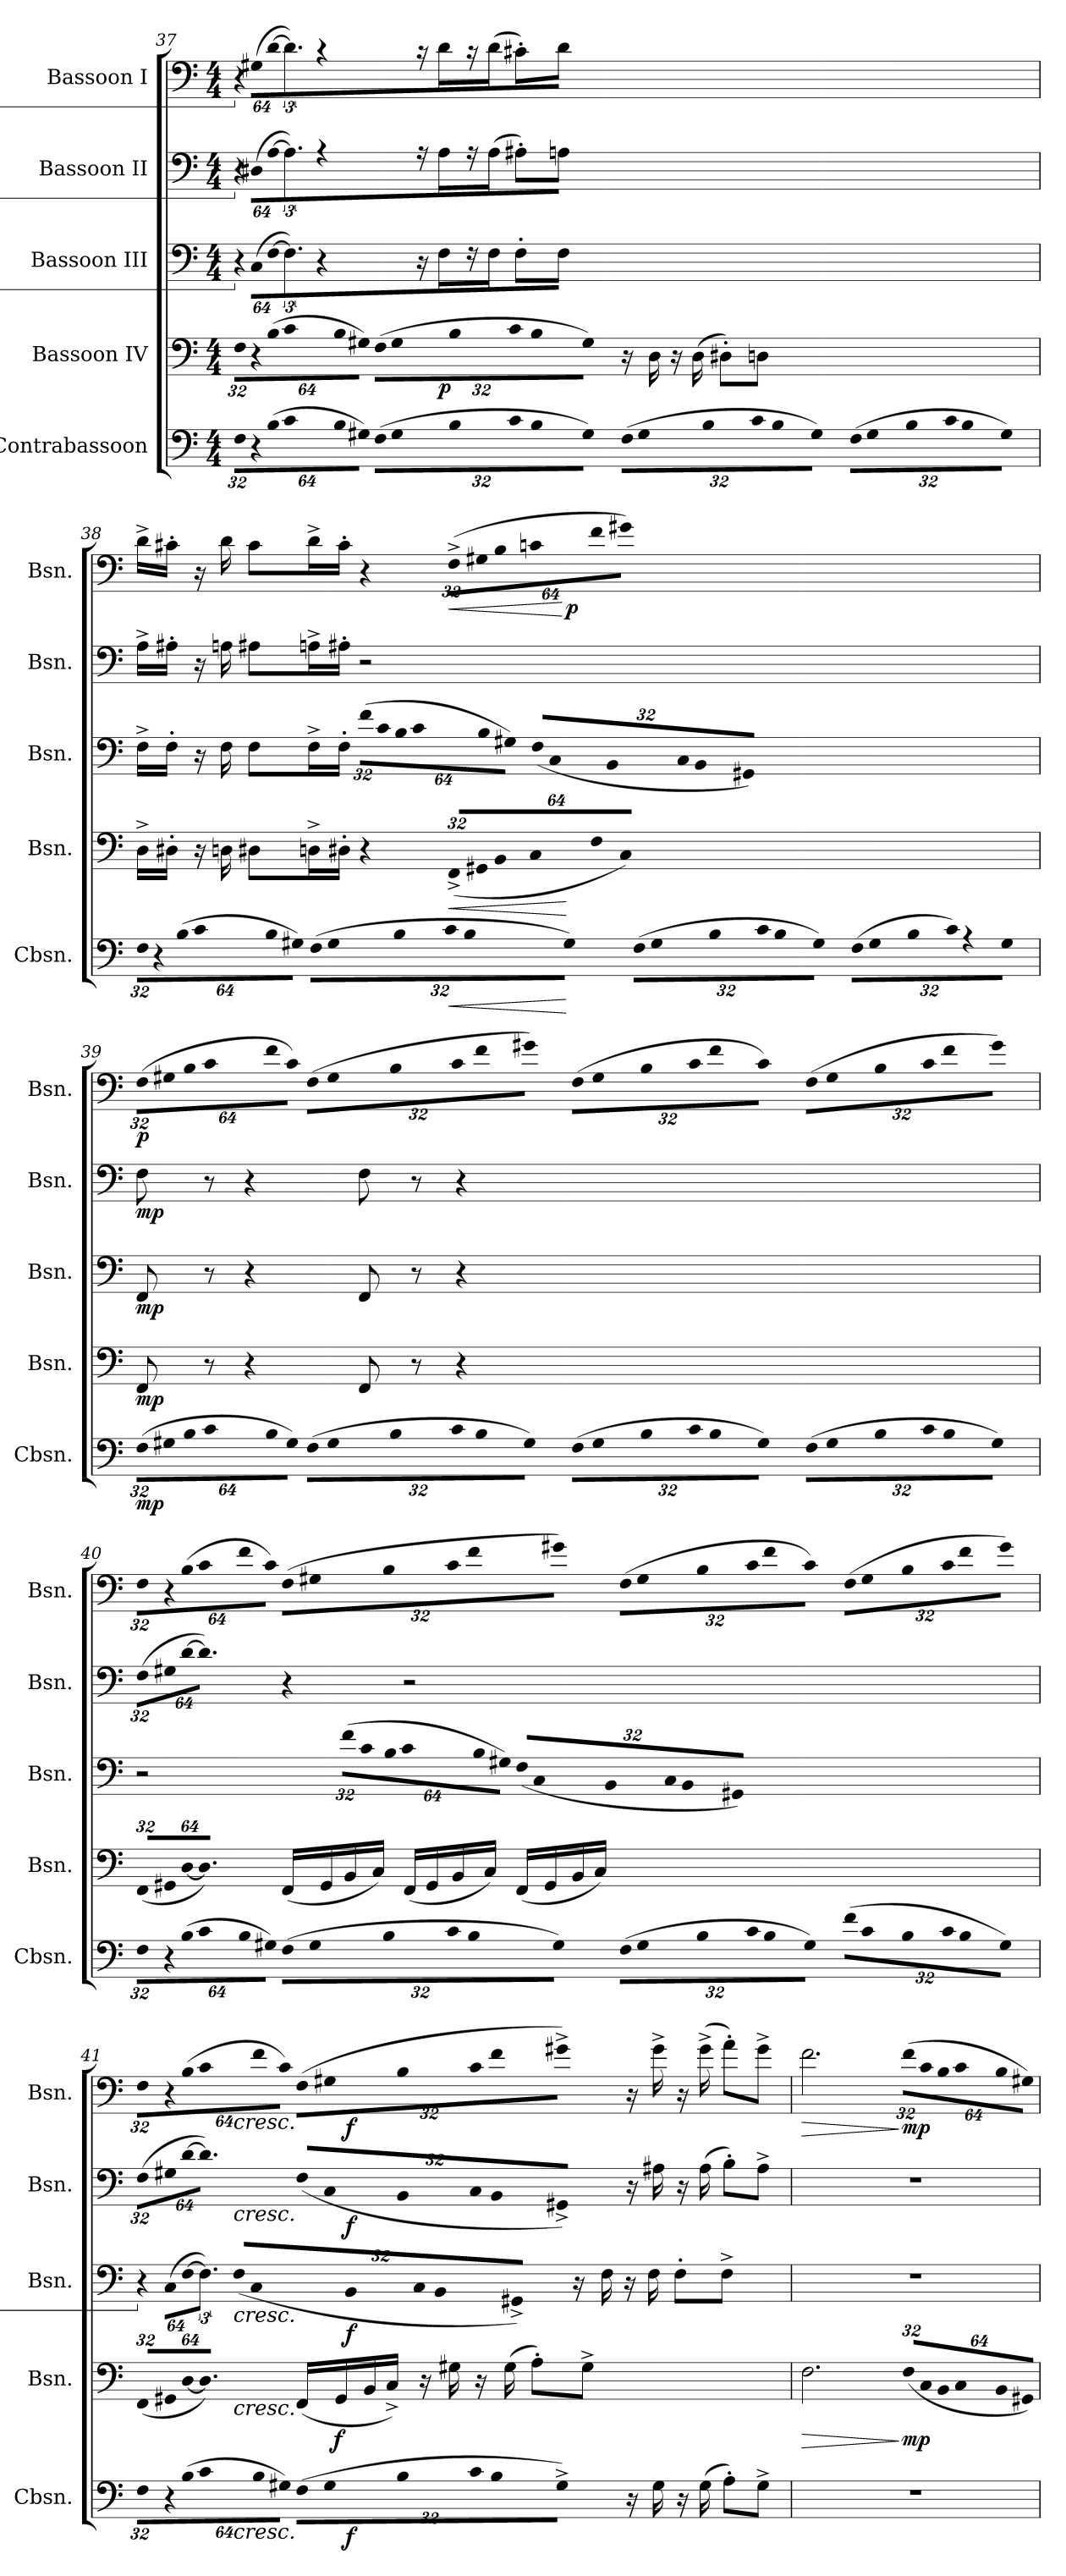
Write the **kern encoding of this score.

**kern	**dynam	**kern	**dynam	**kern	**dynam	**kern	**dynam	**kern	**dynam
*part5	*part5	*part4	*part4	*part3	*part3	*part2	*part2	*part1	*part1
*staff5	*staff5	*staff4	*staff4	*staff3	*staff3	*staff2	*staff2	*staff1	*staff1
*I"Contrabassoon	*	*I"Bassoon IV	*	*I"Bassoon III	*	*I"Bassoon II	*	*I"Bassoon I	*
*I'Cbsn.	*	*I'Bsn.	*	*I'Bsn.	*	*I'Bsn.	*	*I'Bsn.	*
*clefF4	*	*clefF4	*	*clefF4	*	*clefF4	*	*clefF4	*
*ITrd7c12	*	*	*	*	*	*	*	*	*
*k[]	*	*k[]	*	*k[]	*	*k[]	*	*k[]	*
*C:	*	*C:	*	*C:	*	*C:	*	*C:	*
*M4/4	*	*M4/4	*	*M4/4	*	*M4/4	*	*M4/4	*
*Xbrackettup	*	*	*	*	*	*	*	*	*
=37	=37	=37	=37	=37	=37	=37	=37	=37	=37
!LO:N:vis=16	!	!	!	!	!	!	!	!	!
*	*	*Xbrackettup	*	*	*	*	*	*	*
!	!	!LO:N:vis=16	!	!LO:N:vis=16	!	!LO:N:vis=16	!	!LO:N:vis=16	!
512%21FFi\LL	.	512%21Fi\LL	.	512%21r	.	512%21r	.	512%21r	.
!LO:N:vis=16	!	!LO:N:vis=16	!	!LO:N:vis=16	!	!LO:N:vis=16	!	!LO:N:vis=16	!
1024%43r	.	1024%43r	.	(1024%43Ci\LL	.	(1024%43D#Xi\LL	.	(1024%43G#Xi\LL	.
!LO:N:vis=16	!	!LO:N:vis=16	!	!LO:N:vis=16	!	!LO:N:vis=16	!	!LO:N:vis=16	!
(1024%43BBi\	.	(1024%43Bi\	.	[>1024%43Fi\J	.	[>1024%43Ai\J	.	[>1024%43di\J	.
!LO:N:vis=16	!	!LO:N:vis=16	!	!	!	!	!	!	!
512%21Ci\	.	512%21ci\	.	12.Fi\J])	.	12.Ai\J])	.	12.di\J])	.
!LO:N:vis=16	!	!LO:N:vis=16	!	!	!	!	!	!	!
1024%43BBi\	.	1024%43Bi\	.	.	.	.	.	.	.
!LO:N:vis=16	!	!LO:N:vis=16	!	!	!	!	!	!	!
1024%43GG#Xi\JJ)	.	1024%43G#Xi\JJ)	.	.	.	.	.	.	.
!LO:N:vis=16	!	!LO:N:vis=16	!	!	!	!	!	!	!
(512%21FFi\LL	.	(512%21Fi\LL	.	4r	.	4r	.	4r	.
!LO:N:vis=16	!	!LO:N:vis=16	!	!	!	!	!	!	!
1024%43GG#i\	.	1024%43G#i\	.	.	.	.	.	.	.
!LO:N:vis=16	!	!LO:N:vis=16	!	!	!	!	!	!	!
1024%43BBi\	.	1024%43Bi\	.	.	.	.	.	.	.
!LO:N:vis=16	!	!LO:N:vis=16	!	!	!	!	!	!	!
512%21Ci\	.	512%21ci\	.	.	.	.	.	.	.
!LO:N:vis=16	!	!LO:N:vis=16	!	!	!	!	!	!	!
1024%43BBi\	.	1024%43Bi\	.	.	.	.	.	.	.
!LO:N:vis=16	!	!LO:N:vis=16	!	!	!	!	!	!	!
1024%43GG#i\JJ)	.	1024%43G#i\JJ)	.	.	.	.	.	.	.
!LO:N:vis=16	!	!	!	!	!	!	!	!	!
(512%21FFi\LL	.	16r	.	16r	.	16r	.	16r	.
!LO:N:vis=16	!	!	!	!	!	!	!	!	!
1024%43GG#i\	.	.	.	.	.	.	.	.	.
.	.	16Di\	p	16Fi\	.	16Ai\	.	16di\	.
!LO:N:vis=16	!	!	!	!	!	!	!	!	!
1024%43BBi\	.	.	.	.	.	.	.	.	.
!LO:N:vis=16	!	!	!	!	!	!	!	!	!
512%21Ci\	.	16r	.	16r	.	16r	.	16r	.
!LO:N:vis=16	!	!	!	!	!	!	!	!	!
1024%43BBi\	.	.	.	.	.	.	.	.	.
.	.	(16Di\	.	16Fi\	.	(16Ai\	.	(16di\	.
!LO:N:vis=16	!	!	!	!	!	!	!	!	!
1024%43GG#i\JJ)	.	.	.	.	.	.	.	.	.
!LO:N:vis=16	!	!	!	!	!	!	!	!	!
(512%21FFi\LL	.	8D#X'i\L)	.	8F'i\L	.	8A#X'i\L)	.	8c#X'i\L)	.
!LO:N:vis=16	!	!	!	!	!	!	!	!	!
1024%43GG#i\	.	.	.	.	.	.	.	.	.
!LO:N:vis=16	!	!	!	!	!	!	!	!	!
1024%43BBi\	.	.	.	.	.	.	.	.	.
!LO:N:vis=16	!	!	!	!	!	!	!	!	!
512%21Ci\	.	8Dni\J	.	8Fi\J	.	8Ani\J	.	8di\J	.
!LO:N:vis=16	!	!	!	!	!	!	!	!	!
1024%43BBi\	.	.	.	.	.	.	.	.	.
!LO:N:vis=16	!	!	!	!	!	!	!	!	!
1024%43GG#i\JJ)	.	.	.	.	.	.	.	.	.
!!LO:PB:g=z
=38	=38	=38	=38	=38	=38	=38	=38	=38	=38
!LO:N:vis=16	!	!	!	!	!	!	!	!	!
512%21FFi\LL	.	16D^i\LL	.	16F^i\LL	.	16A^i\LL	.	16d^i\LL	.
!LO:N:vis=16	!	!	!	!	!	!	!	!	!
1024%43r	.	.	.	.	.	.	.	.	.
.	.	16D#X'i\JJ	.	16F'i\JJ	.	16A#X'i\JJ	.	16c#X'i\JJ	.
!LO:N:vis=16	!	!	!	!	!	!	!	!	!
(1024%43BBi\	.	.	.	.	.	.	.	.	.
!LO:N:vis=16	!	!	!	!	!	!	!	!	!
512%21Ci\	.	16r	.	16r	.	16r	.	16r	.
!LO:N:vis=16	!	!	!	!	!	!	!	!	!
1024%43BBi\	.	.	.	.	.	.	.	.	.
.	.	16Dni\	.	16Fi\	.	16Ani\	.	16di\	.
!LO:N:vis=16	!	!	!	!	!	!	!	!	!
1024%43GG#Xi\JJ)	.	.	.	.	.	.	.	.	.
!LO:N:vis=16	!	!	!	!	!	!	!	!	!
(512%21FFi\LL	.	8D#Xi\L	.	8Fi\L	.	8A#Xi\L	.	8c#i\L	.
!LO:N:vis=16	!	!	!	!	!	!	!	!	!
1024%43GG#i\	.	.	.	.	.	.	.	.	.
!LO:N:vis=16	!	!	!	!	!	!	!	!	!
1024%43BBi\	.	.	.	.	.	.	.	.	.
!LO:N:vis=16	!	!	!	!	!	!	!	!	!
512%21Ci\	.	16Dn^i\L	.	16F^i\L	.	16An^i\L	.	16d^i\L	.
!LO:N:vis=16	!	!	!	!	!	!	!	!	!
1024%43BBi\	.	.	.	.	.	.	.	.	.
.	.	16D#X'i\JJ	.	16F'i\JJ	.	16A#X'i\JJ	.	16c#'i\JJ	.
!LO:N:vis=16	!	!	!	!	!	!	!	!	!
1024%43GG#i\JJ)	.	.	.	.	.	.	.	.	.
!LO:N:vis=16	!	!	!	!	!	!	!	!	!
*	*	*	*	*Xbrackettup	*	*	*	*	*
!	!	!	!	!LO:N:vis=16	!	!	!	!	!
(512%21FFi\LL	.	4r	.	(512%21fi\LL	.	2r	.	4r	.
!LO:N:vis=16	!	!	!	!LO:N:vis=16	!	!	!	!	!
1024%43GG#i\	.	.	.	1024%43ci\	.	.	.	.	.
!LO:N:vis=16	!	!	!	!LO:N:vis=16	!	!	!	!	!
1024%43BBi\	.	.	.	1024%43Bi\	.	.	.	.	.
!LO:N:vis=16	!	!	!	!LO:N:vis=16	!	!	!	!	!
512%21Ci\	.	.	.	512%21ci\	.	.	.	.	.
!LO:N:vis=16	!	!	!	!LO:N:vis=16	!	!	!	!	!
1024%43BBi\	.	.	.	1024%43Bi\	.	.	.	.	.
!LO:N:vis=16	!	!	!	!LO:N:vis=16	!	!	!	!	!
1024%43GG#i\JJ)	.	.	.	1024%43G#Xi\JJ)	.	.	.	.	.
!LO:N:vis=16	!LO:HP:b	!LO:N:vis=16	!LO:HP:b	!LO:N:vis=16	!	!	!	!	!
*	*	*	*	*	*	*	*	*Xbrackettup	*
!	!	!	!	!	!	!	!	!LO:N:vis=16	!LO:HP:b
(512%21FFi\LL	<	(512%21FF^i/LL	<	(512%21Fi/LL	.	.	.	(512%21F^i\LL	<
!LO:N:vis=16	!	!LO:N:vis=16	!	!LO:N:vis=16	!	!	!	!LO:N:vis=16	!
1024%43GG#i\	.	1024%43GG#Xi/	.	1024%43Ci/	.	.	.	1024%43G#Xi\	.
!LO:N:vis=16	!	!LO:N:vis=16	!	!LO:N:vis=16	!	!	!	!LO:N:vis=16	!
1024%43BBi\	.	1024%43BBi/	.	1024%43BBi/	.	.	.	1024%43Bi\	.
!LO:N:vis=16	!	!LO:N:vis=16	!	!LO:N:vis=16	!	!	!	!LO:N:vis=16	!
512%21Ci\)	.	512%21Ci/	.	512%21Ci/	.	.	.	512%21cni\	.
!LO:N:vis=16	!	!LO:N:vis=16	!	!LO:N:vis=16	!	!	!	!LO:N:vis=16	!
1024%43r	.	1024%43Fi/	.	1024%43BBi/	.	.	.	1024%43fi\	.
!LO:N:vis=16	!	!LO:N:vis=16	!	!LO:N:vis=16	!	!	!	!LO:N:vis=16	!
1024%43GG#i\JJ	[	1024%43Ci/JJ)	[	1024%43GG#Xi/JJ)	.	.	.	1024%43g#Xi\JJ)	[ p
!!LO:LB:g=z
=39	=39	=39	=39	=39	=39	=39	=39	=39	=39
!LO:N:vis=16	!	!	!	!	!	!	!	!LO:N:vis=16	!
(512%21FFi\LL	mp	8FFi/	mp	8FFi/	mp	8Fi\	mp	(512%21Fi\LL	p
!LO:N:vis=16	!	!	!	!	!	!	!	!LO:N:vis=16	!
1024%43GG#Xi\	.	.	.	.	.	.	.	1024%43G#Xi\	.
!LO:N:vis=16	!	!	!	!	!	!	!	!LO:N:vis=16	!
1024%43BBi\	.	.	.	.	.	.	.	1024%43Bi\	.
!LO:N:vis=16	!	!	!	!	!	!	!	!LO:N:vis=16	!
512%21Ci\	.	8r	.	8r	.	8r	.	512%21ci\	.
!LO:N:vis=16	!	!	!	!	!	!	!	!LO:N:vis=16	!
1024%43BBi\	.	.	.	.	.	.	.	1024%43fi\	.
!LO:N:vis=16	!	!	!	!	!	!	!	!LO:N:vis=16	!
1024%43GG#i\JJ)	.	.	.	.	.	.	.	1024%43ci\JJ)	.
!LO:N:vis=16	!	!	!	!	!	!	!	!LO:N:vis=16	!
(512%21FFi\LL	.	4r	.	4r	.	4r	.	(512%21Fi\LL	.
!LO:N:vis=16	!	!	!	!	!	!	!	!LO:N:vis=16	!
1024%43GG#i\	.	.	.	.	.	.	.	1024%43G#i\	.
!LO:N:vis=16	!	!	!	!	!	!	!	!LO:N:vis=16	!
1024%43BBi\	.	.	.	.	.	.	.	1024%43Bi\	.
!LO:N:vis=16	!	!	!	!	!	!	!	!LO:N:vis=16	!
512%21Ci\	.	.	.	.	.	.	.	512%21ci\	.
!LO:N:vis=16	!	!	!	!	!	!	!	!LO:N:vis=16	!
1024%43BBi\	.	.	.	.	.	.	.	1024%43fi\	.
!LO:N:vis=16	!	!	!	!	!	!	!	!LO:N:vis=16	!
1024%43GG#i\JJ)	.	.	.	.	.	.	.	1024%43g#Xi\JJ)	.
!LO:N:vis=16	!	!	!	!	!	!	!	!LO:N:vis=16	!
(512%21FFi\LL	.	8FFi/	.	8FFi/	.	8Fi\	.	(512%21Fi\LL	.
!LO:N:vis=16	!	!	!	!	!	!	!	!LO:N:vis=16	!
1024%43GG#i\	.	.	.	.	.	.	.	1024%43G#i\	.
!LO:N:vis=16	!	!	!	!	!	!	!	!LO:N:vis=16	!
1024%43BBi\	.	.	.	.	.	.	.	1024%43Bi\	.
!LO:N:vis=16	!	!	!	!	!	!	!	!LO:N:vis=16	!
512%21Ci\	.	8r	.	8r	.	8r	.	512%21ci\	.
!LO:N:vis=16	!	!	!	!	!	!	!	!LO:N:vis=16	!
1024%43BBi\	.	.	.	.	.	.	.	1024%43fi\	.
!LO:N:vis=16	!	!	!	!	!	!	!	!LO:N:vis=16	!
1024%43GG#i\JJ)	.	.	.	.	.	.	.	1024%43ci\JJ)	.
!LO:N:vis=16	!	!	!	!	!	!	!	!LO:N:vis=16	!
(512%21FFi\LL	.	4r	.	4r	.	4r	.	(512%21Fi\LL	.
!LO:N:vis=16	!	!	!	!	!	!	!	!LO:N:vis=16	!
1024%43GG#i\	.	.	.	.	.	.	.	1024%43G#i\	.
!LO:N:vis=16	!	!	!	!	!	!	!	!LO:N:vis=16	!
1024%43BBi\	.	.	.	.	.	.	.	1024%43Bi\	.
!LO:N:vis=16	!	!	!	!	!	!	!	!LO:N:vis=16	!
512%21Ci\	.	.	.	.	.	.	.	512%21ci\	.
!LO:N:vis=16	!	!	!	!	!	!	!	!LO:N:vis=16	!
1024%43BBi\	.	.	.	.	.	.	.	1024%43fi\	.
!LO:N:vis=16	!	!	!	!	!	!	!	!LO:N:vis=16	!
1024%43GG#i\JJ)	.	.	.	.	.	.	.	1024%43g#i\JJ)	.
!!LO:PB:g=z
=40	=40	=40	=40	=40	=40	=40	=40	=40	=40
!LO:N:vis=16	!	!LO:N:vis=16	!	!	!	!	!	!	!
*	*	*	*	*	*	*Xbrackettup	*	*	*
!	!	!	!	!	!	!LO:N:vis=16	!	!LO:N:vis=16	!
512%21FFi\LL	.	(512%21FFi/LL	.	2r	.	(512%21Fi\LL	.	512%21Fi\LL	.
!LO:N:vis=16	!	!LO:N:vis=16	!	!	!	!LO:N:vis=16	!	!LO:N:vis=16	!
1024%43r	.	1024%43GG#Xi/	.	.	.	1024%43G#Xi\	.	1024%43r	.
!LO:N:vis=16	!	!LO:N:vis=16	!	!	!	!LO:N:vis=16	!	!LO:N:vis=16	!
(1024%43BBi\	.	[<1024%43Di/J	.	.	.	[>1024%43di\J	.	(1024%43Bi\	.
!LO:N:vis=16	!	!	!	!	!	!	!	!LO:N:vis=16	!
512%21Ci\	.	12.Di/J])	.	.	.	12.di\J])	.	512%21ci\	.
!LO:N:vis=16	!	!	!	!	!	!	!	!LO:N:vis=16	!
1024%43BBi\	.	.	.	.	.	.	.	1024%43fi\	.
!LO:N:vis=16	!	!	!	!	!	!	!	!LO:N:vis=16	!
1024%43GG#Xi\JJ)	.	.	.	.	.	.	.	1024%43ci\JJ)	.
!LO:N:vis=16	!	!	!	!	!	!	!	!LO:N:vis=16	!
(512%21FFi\LL	.	(16FFi/LL	.	.	.	4r	.	(512%21Fi\LL	.
!LO:N:vis=16	!	!	!	!	!	!	!	!LO:N:vis=16	!
1024%43GG#i\	.	.	.	.	.	.	.	1024%43G#Xi\	.
.	.	16GG#i/	.	.	.	.	.	.	.
!LO:N:vis=16	!	!	!	!	!	!	!	!LO:N:vis=16	!
1024%43BBi\	.	.	.	.	.	.	.	1024%43Bi\	.
!LO:N:vis=16	!	!	!	!	!	!	!	!LO:N:vis=16	!
512%21Ci\	.	16BBi/	.	.	.	.	.	512%21ci\	.
!LO:N:vis=16	!	!	!	!	!	!	!	!LO:N:vis=16	!
1024%43BBi\	.	.	.	.	.	.	.	1024%43fi\	.
.	.	16Ci/JJ)	.	.	.	.	.	.	.
!LO:N:vis=16	!	!	!	!	!	!	!	!LO:N:vis=16	!
1024%43GG#i\JJ)	.	.	.	.	.	.	.	1024%43g#Xi\JJ)	.
!LO:N:vis=16	!	!	!	!LO:N:vis=16	!	!	!	!LO:N:vis=16	!
(512%21FFi\LL	.	(16FFi/LL	.	(512%21fi\LL	.	2r	.	(512%21Fi\LL	.
!LO:N:vis=16	!	!	!	!LO:N:vis=16	!	!	!	!LO:N:vis=16	!
1024%43GG#i\	.	.	.	1024%43ci\	.	.	.	1024%43G#i\	.
.	.	16GG#i/	.	.	.	.	.	.	.
!LO:N:vis=16	!	!	!	!LO:N:vis=16	!	!	!	!LO:N:vis=16	!
1024%43BBi\	.	.	.	1024%43Bi\	.	.	.	1024%43Bi\	.
!LO:N:vis=16	!	!	!	!LO:N:vis=16	!	!	!	!LO:N:vis=16	!
512%21Ci\	.	16BBi/	.	512%21ci\	.	.	.	512%21ci\	.
!LO:N:vis=16	!	!	!	!LO:N:vis=16	!	!	!	!LO:N:vis=16	!
1024%43BBi\	.	.	.	1024%43Bi\	.	.	.	1024%43fi\	.
.	.	16Ci/JJ)	.	.	.	.	.	.	.
!LO:N:vis=16	!	!	!	!LO:N:vis=16	!	!	!	!LO:N:vis=16	!
1024%43GG#i\JJ)	.	.	.	1024%43G#Xi\JJ)	.	.	.	1024%43ci\JJ)	.
!LO:N:vis=16	!	!	!	!LO:N:vis=16	!	!	!	!LO:N:vis=16	!
(512%21Fi\LL	.	(16FFi/LL	.	(512%21Fi/LL	.	.	.	(512%21Fi\LL	.
!LO:N:vis=16	!	!	!	!LO:N:vis=16	!	!	!	!LO:N:vis=16	!
1024%43Ci\	.	.	.	1024%43Ci/	.	.	.	1024%43G#i\	.
.	.	16GG#i/	.	.	.	.	.	.	.
!LO:N:vis=16	!	!	!	!LO:N:vis=16	!	!	!	!LO:N:vis=16	!
1024%43BBi\	.	.	.	1024%43BBi/	.	.	.	1024%43Bi\	.
!LO:N:vis=16	!	!	!	!LO:N:vis=16	!	!	!	!LO:N:vis=16	!
512%21Ci\	.	16BBi/	.	512%21Ci/	.	.	.	512%21ci\	.
!LO:N:vis=16	!	!	!	!LO:N:vis=16	!	!	!	!LO:N:vis=16	!
1024%43BBi\	.	.	.	1024%43BBi/	.	.	.	1024%43fi\	.
.	.	16Ci/JJ)	.	.	.	.	.	.	.
!LO:N:vis=16	!	!	!	!LO:N:vis=16	!	!	!	!LO:N:vis=16	!
1024%43GG#i\JJ)	.	.	.	1024%43GG#Xi/JJ)	.	.	.	1024%43g#i\JJ)	.
!!LO:LB:g=z
=41	=41	=41	=41	=41	=41	=41	=41	=41	=41
!LO:N:vis=16	!	!LO:N:vis=16	!	!	!	!	!	!	!
*	*	*	*	*brackettup	*	*	*	*	*
!	!	!	!	!LO:N:vis=16	!	!LO:N:vis=16	!	!LO:N:vis=16	!
512%21FFi\LL	.	(512%21FFi/LL	.	512%21r	.	(512%21Fi\LL	.	512%21Fi\LL	.
!LO:N:vis=16	!	!LO:N:vis=16	!	!LO:N:vis=16	!	!LO:N:vis=16	!	!LO:N:vis=16	!
1024%43r	.	1024%43GG#Xi/	.	(1024%43Ci\LL	.	1024%43G#Xi\	.	1024%43r	.
!LO:N:vis=16	!	!LO:N:vis=16	!	!LO:N:vis=16	!	!LO:N:vis=16	!	!LO:N:vis=16	!
(1024%43BBi\	.	[<1024%43Di/J	.	[>1024%43Fi\J	.	[>1024%43di\J	.	(1024%43Bi\	.
!LO:N:vis=16	!	!	!	!	!	!	!	!LO:N:vis=16	!
512%21Ci\	.	12.Di/J])	.	12.Fi\J])	.	12.di\J])	.	512%21ci\	.
!LO:N:vis=16	!	!	!	!	!	!	!	!LO:N:vis=16	!
1024%43BBi\	.	.	.	.	.	.	.	1024%43fi\	.
!LO:N:vis=16	!	!	!	!	!	!	!	!LO:N:vis=16	!
1024%43GG#Xi\JJ)	.	.	.	.	.	.	.	1024%43ci\JJ)	.
!LO:N:vis=16	!LO:HP:b	!	!LO:HP:b	!	!	!	!	!	!
*	*	*	*	*Xbrackettup	*	*	*	*	*
!	!	!	!	!LO:N:vis=16	!LO:HP:b	!LO:N:vis=16	!LO:HP:b	!LO:N:vis=16	!LO:HP:b
(512%21FFi\LL	<	(16FFi/LL	<	(512%21Fi/LL	<	(512%21Fi/LL	<	(512%21Fi\LL	<
!LO:N:vis=16	!	!	!	!LO:N:vis=16	!	!LO:N:vis=16	!	!LO:N:vis=16	!
1024%43GG#i\	.	.	.	1024%43Ci/	.	1024%43Ci/	.	1024%43G#Xi\	.
.	.	16GG#i/	.	.	.	.	.	.	.
!LO:N:vis=16	!	!	!	!LO:N:vis=16	!	!LO:N:vis=16	!	!LO:N:vis=16	!
1024%43BBi\	.	.	.	1024%43BBi/	.	1024%43BBi/	.	1024%43Bi\	.
!LO:N:vis=16	!	!	!	!LO:N:vis=16	!	!LO:N:vis=16	!	!LO:N:vis=16	!
512%21Ci\	.	16BBi/	.	512%21Ci/	.	512%21Ci/	.	512%21ci\	.
!LO:N:vis=16	!	!	!	!LO:N:vis=16	!	!LO:N:vis=16	!	!LO:N:vis=16	!
1024%43BBi\	.	.	.	1024%43BBi/	.	1024%43BBi/	.	1024%43fi\	.
.	.	16C^i/JJ)	f	.	.	.	.	.	.
!LO:N:vis=16	!	!	!	!LO:N:vis=16	!	!LO:N:vis=16	!	!LO:N:vis=16	!
1024%43GG#^i\JJ)	f	.	.	1024%43GG#X^i/JJ)	f	1024%43GG#X^i/JJ)	f	1024%43g#X^i\JJ)	f
16r	[	16r	[	16r	[	16r	[	16r	[
16GG#i\	.	16G#Xi\	.	16Fi\	.	16A#Xi\	.	16g#^i\	.
16r	.	16r	.	16r	.	16r	.	16r	.
(16GG#i\	.	(16G#i\	.	16Fi\	.	(16A#i\	.	(16g#^i\	.
8AA'i\L)	.	8A'i\L)	.	8F'i\L	.	8B'i\L)	.	8a'i\L)	.
8GG#^i\J	.	8G#^i\J	.	8F^i\J	.	8A#^i\J	.	8g#^i\J	.
=42	=42	=42	=42	=42	=42	=42	=42	=42	=42
!	!	!	!LO:HP:b	!	!	!	!	!	!LO:HP:b
1r	.	2.Fi\	>	1r	.	1r	.	2.fi\	>
!	!	!LO:N:vis=16	!	!	!	!	!	!LO:N:vis=16	!
.	.	(512%21Fi/LL	] mp	.	.	.	.	(512%21fi\LL	] mp
!	!	!LO:N:vis=16	!	!	!	!	!	!LO:N:vis=16	!
.	.	1024%43Ci/	.	.	.	.	.	1024%43ci\	.
!	!	!LO:N:vis=16	!	!	!	!	!	!LO:N:vis=16	!
.	.	1024%43BBi/	.	.	.	.	.	1024%43Bi\	.
!	!	!LO:N:vis=16	!	!	!	!	!	!LO:N:vis=16	!
.	.	512%21Ci/	.	.	.	.	.	512%21ci\	.
!	!	!LO:N:vis=16	!	!	!	!	!	!LO:N:vis=16	!
.	.	1024%43BBi/	.	.	.	.	.	1024%43Bi\	.
!	!	!LO:N:vis=16	!	!	!	!	!	!LO:N:vis=16	!
.	.	1024%43GG#Xi/JJ)	.	.	.	.	.	1024%43G#Xi\JJ)	.
=	=	=	=	=	=	=	=	=	=
*-	*-	*-	*-	*-	*-	*-	*-	*-	*-
